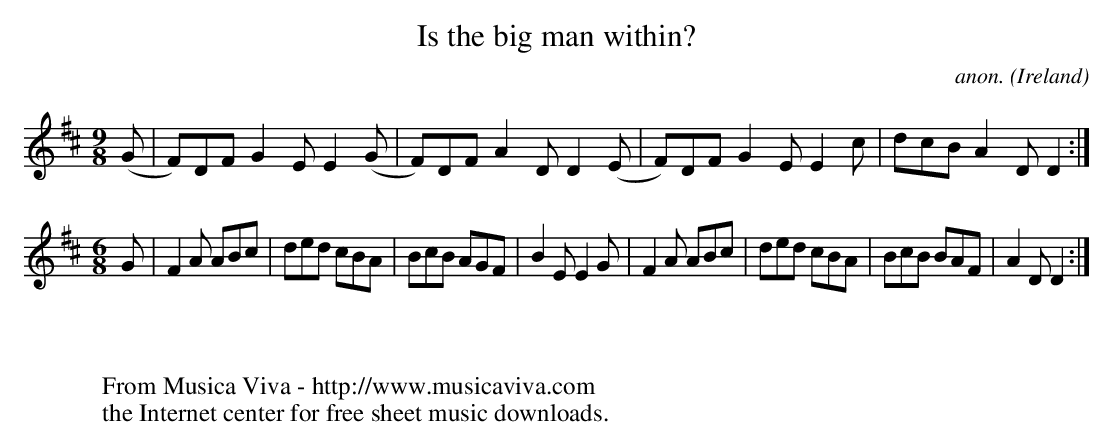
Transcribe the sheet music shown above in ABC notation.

X:1
T:Is the big man within?
C:anon.
O:Ireland
M:9/8
L:1/8
K:D
(G|F)DF G2E E2(G|F)DF A2D D2(E|F)DF G2E E2c|dcB A2D D2:|
M:6/8
L:1/8
G|F2A ABc|ded cBA|BcB AGF|B2E E2G|F2A ABc|ded cBA|BcB BAF|A2D D2:|
W:
W:
W:  From Musica Viva - http://www.musicaviva.com
W:  the Internet center for free sheet music downloads.
